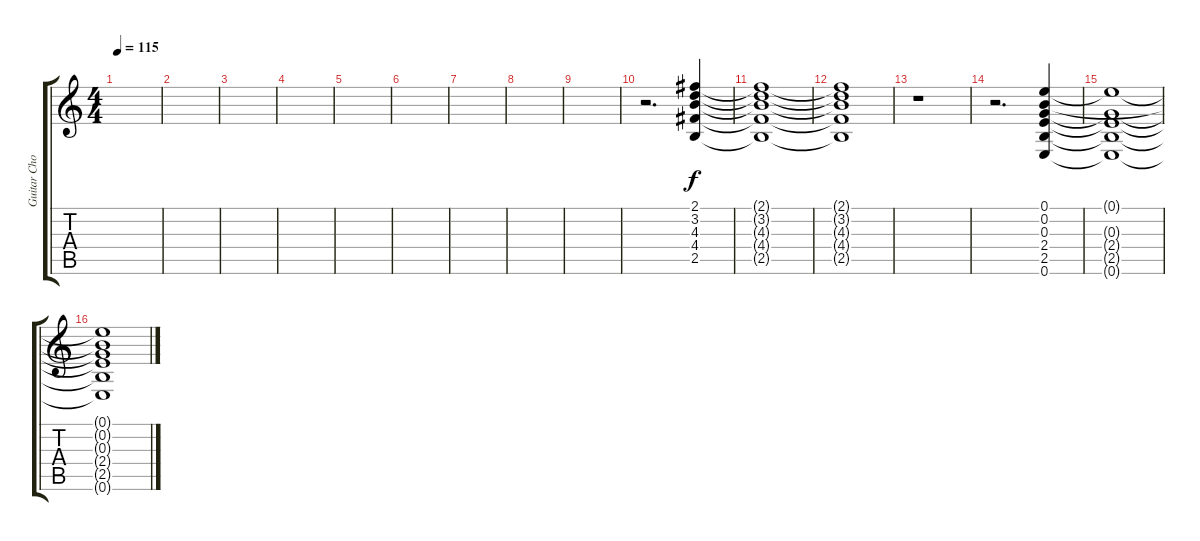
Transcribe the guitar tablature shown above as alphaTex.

\track ("Guitar Chord 1" "Guitar Cho") {instrument overdrivenguitar}
\staff {score tabs}
\tuning (E4 B3 G3 D3 A2 E2) {hide}
\ts (4 4)
\tempo 115
\clef g2
\ks c
|
|
|
|
|
|
|
|
|
r.2{d} (2.1 3.2 4.3 4.4 2.5).4{volume 16} |
(2.1{t} 3.2{t} 4.3{t} 4.4{t} 2.5{t}).1{volume 0} |
(2.1{t} 3.2{t} 4.3{t} 4.4{t} 2.5{t}).1 |
r.1 |
r.2{d} (0.1 0.2 0.3 2.4 2.5 0.6).4{volume 16} |
(0.1{t} 0.3{t} 2.4{t} 2.5{t} 0.6{t}).1{volume 2} |
(0.1{t} 0.2{t} 0.3{t} 2.4{t} 2.5{t} 0.6{t}).1
